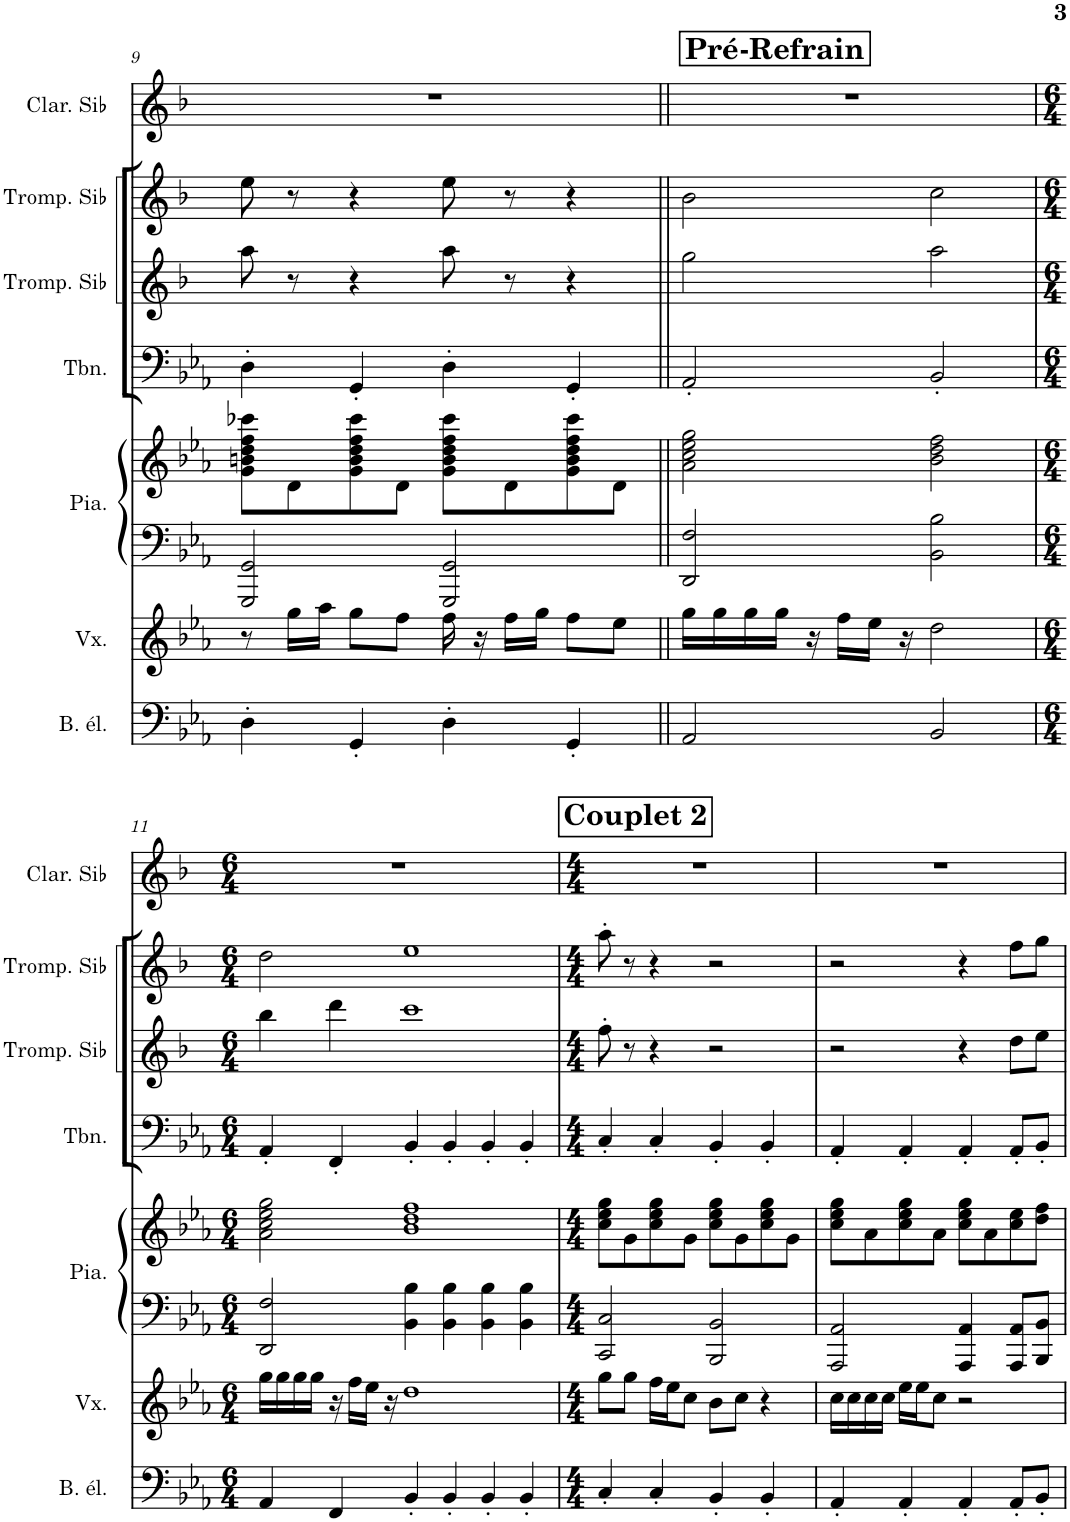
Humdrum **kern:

**kern	**kern	**kern	**kern	**kern	**kern	**kern	**kern
*part7	*part6	*part5	*part5	*part4	*part3	*part2	*part1
*staff8	*staff7	*staff6	*staff5	*staff4	*staff3	*staff2	*staff1
*I"Basse électrique	*I"Voix	*I"Piano	*	*I"Trombone	*I"Trompette en Sib	*I"Trompette en Sib	*I"Clarinette en Sib
*I'B. él.	*I'Vx.	*I'Pia.	*	*I'Tbn.	*I'Tromp. Sib	*I'Tromp. Sib	*I'Clar. Sib
!!LO:PB:g=z
*clefF4	*clefG2	*clefF4	*clefG2	*clefF4	*clefG2	*clefG2	*clefG2
*Trd7c12	*	*	*	*	*Trd1c2	*Trd1c2	*Trd1c2
*k[b-e-a-]	*k[b-e-a-]	*k[b-e-a-]	*k[b-e-a-]	*k[b-e-a-]	*k[b-]	*k[b-]	*k[b-]
*M4/4	*M4/4	*M4/4	*M4/4	*M4/4	*M4/4	*M4/4	*M4/4
=9	=9	=9	=9	=9	=9	=9	=9
4D'\	8r	2GGG/ 2GG/	8g\ 8bn\ 8dd\ 8ff\ 8ccc-X\L	4D'\	8aa\	8ee\	1r
.	16gg\LL	.	8d\	.	8r	8r	.
.	16aa-\JJ	.	.	.	.	.	.
4GG'/	8gg\L	.	8g\ 8b\ 8dd\ 8ff\ 8ccc-\	4GG'/	4r	4r	.
.	8ff\J	.	8d\J	.	.	.	.
4D'\	16ff\	2GGG/ 2GG/	8g\ 8b\ 8dd\ 8ff\ 8ccc-\L	4D'\	8aa\	8ee\	.
.	16r	.	.	.	.	.	.
.	16ff\LL	.	8d\	.	8r	8r	.
.	16gg\JJ	.	.	.	.	.	.
4GG'/	8ff\L	.	8g\ 8b\ 8dd\ 8ff\ 8ccc-\	4GG'/	4r	4r	.
.	8ee-\J	.	8d\J	.	.	.	.
!!LO:REH:place=s1:a:B:cj:fs=14:t=Pré-Refrain
=10||	=10||	=10||	=10||	=10||	=10||	=10||	=10||
2AA-/	16gg\LL	2DD/ 2F/	2a-\ 2cc\ 2ee-\ 2gg\	2AA-'/	2gg\	2b-\	1r
.	16gg\	.	.	.	.	.	.
.	16gg\	.	.	.	.	.	.
.	16gg\JJ	.	.	.	.	.	.
.	16r	.	.	.	.	.	.
.	16ff\LL	.	.	.	.	.	.
.	16ee-\JJ	.	.	.	.	.	.
.	16r	.	.	.	.	.	.
2BB-/	2dd\	2BB-\ 2B-\	2b-\ 2dd\ 2ff\	2BB-'/	2aa\	2cc\	.
!!LO:LB:g=z
=11	=11	=11	=11	=11	=11	=11	=11
*M6/4	*M6/4	*M6/4	*M6/4	*M6/4	*M6/4	*M6/4	*M6/4
4AA-/	16gg\LL	2DD/ 2F/	2a-\ 2cc\ 2ee-\ 2gg\	4AA-'/	4bb-\	2dd\	1.r
.	16gg\	.	.	.	.	.	.
.	16gg\	.	.	.	.	.	.
.	16gg\JJ	.	.	.	.	.	.
4FF/	16r	.	.	4FF'/	4ddd\	.	.
.	16ff\LL	.	.	.	.	.	.
.	16ee-\JJ	.	.	.	.	.	.
.	16r	.	.	.	.	.	.
4BB-'/	1dd	4BB-\ 4B-\	1b- 1dd 1ff	4BB-'/	1ccc	1ee	.
4BB-'/	.	4BB-\ 4B-\	.	4BB-'/	.	.	.
4BB-'/	.	4BB-\ 4B-\	.	4BB-'/	.	.	.
4BB-'/	.	4BB-\ 4B-\	.	4BB-'/	.	.	.
!!LO:REH:place=s1:a:B:cj:fs=14:t=Couplet 2
=12	=12	=12	=12	=12	=12	=12	=12
*M4/4	*M4/4	*M4/4	*M4/4	*M4/4	*M4/4	*M4/4	*M4/4
4C'/	8gg\L	2CC/ 2C/	8cc\ 8ee-\ 8gg\L	4C'/	8ff'\	8aa'\	1r
.	8gg\J	.	8g\	.	8r	8r	.
4C'/	16ff\LL	.	8cc\ 8ee-\ 8gg\	4C'/	4r	4r	.
.	16ee-\J	.	.	.	.	.	.
.	8cc\J	.	8g\J	.	.	.	.
4BB-'/	8b-\L	2BBB-/ 2BB-/	8cc\ 8ee-\ 8gg\L	4BB-'/	2r	2r	.
.	8cc\J	.	8g\	.	.	.	.
4BB-'/	4r	.	8cc\ 8ee-\ 8gg\	4BB-'/	.	.	.
.	.	.	8g\J	.	.	.	.
=13	=13	=13	=13	=13	=13	=13	=13
4AA-'/	16cc\LL	2AAA-/ 2AA-/	8cc\ 8ee-\ 8gg\L	4AA-'/	2r	2r	1r
.	16cc\	.	.	.	.	.	.
.	16cc\	.	8a-\	.	.	.	.
.	16cc\JJ	.	.	.	.	.	.
4AA-'/	16ee-\LL	.	8cc\ 8ee-\ 8gg\	4AA-'/	.	.	.
.	16ee-\J	.	.	.	.	.	.
.	8cc\J	.	8a-\J	.	.	.	.
4AA-'/	2r	4AAA-/ 4AA-/	8cc\ 8ee-\ 8gg\L	4AA-'/	4r	4r	.
.	.	.	8a-\	.	.	.	.
8AA-'/L	.	8AAA-/ 8AA-/L	8cc\ 8ee-\	8AA-'/L	8dd\L	8ff\L	.
8BB-'/J	.	8BBB-/ 8BB-/J	8dd\ 8ff\J	8BB-'/J	8ee\J	8gg\J	.
=	=	=	=	=	=	=	=
*-	*-	*-	*-	*-	*-	*-	*-
